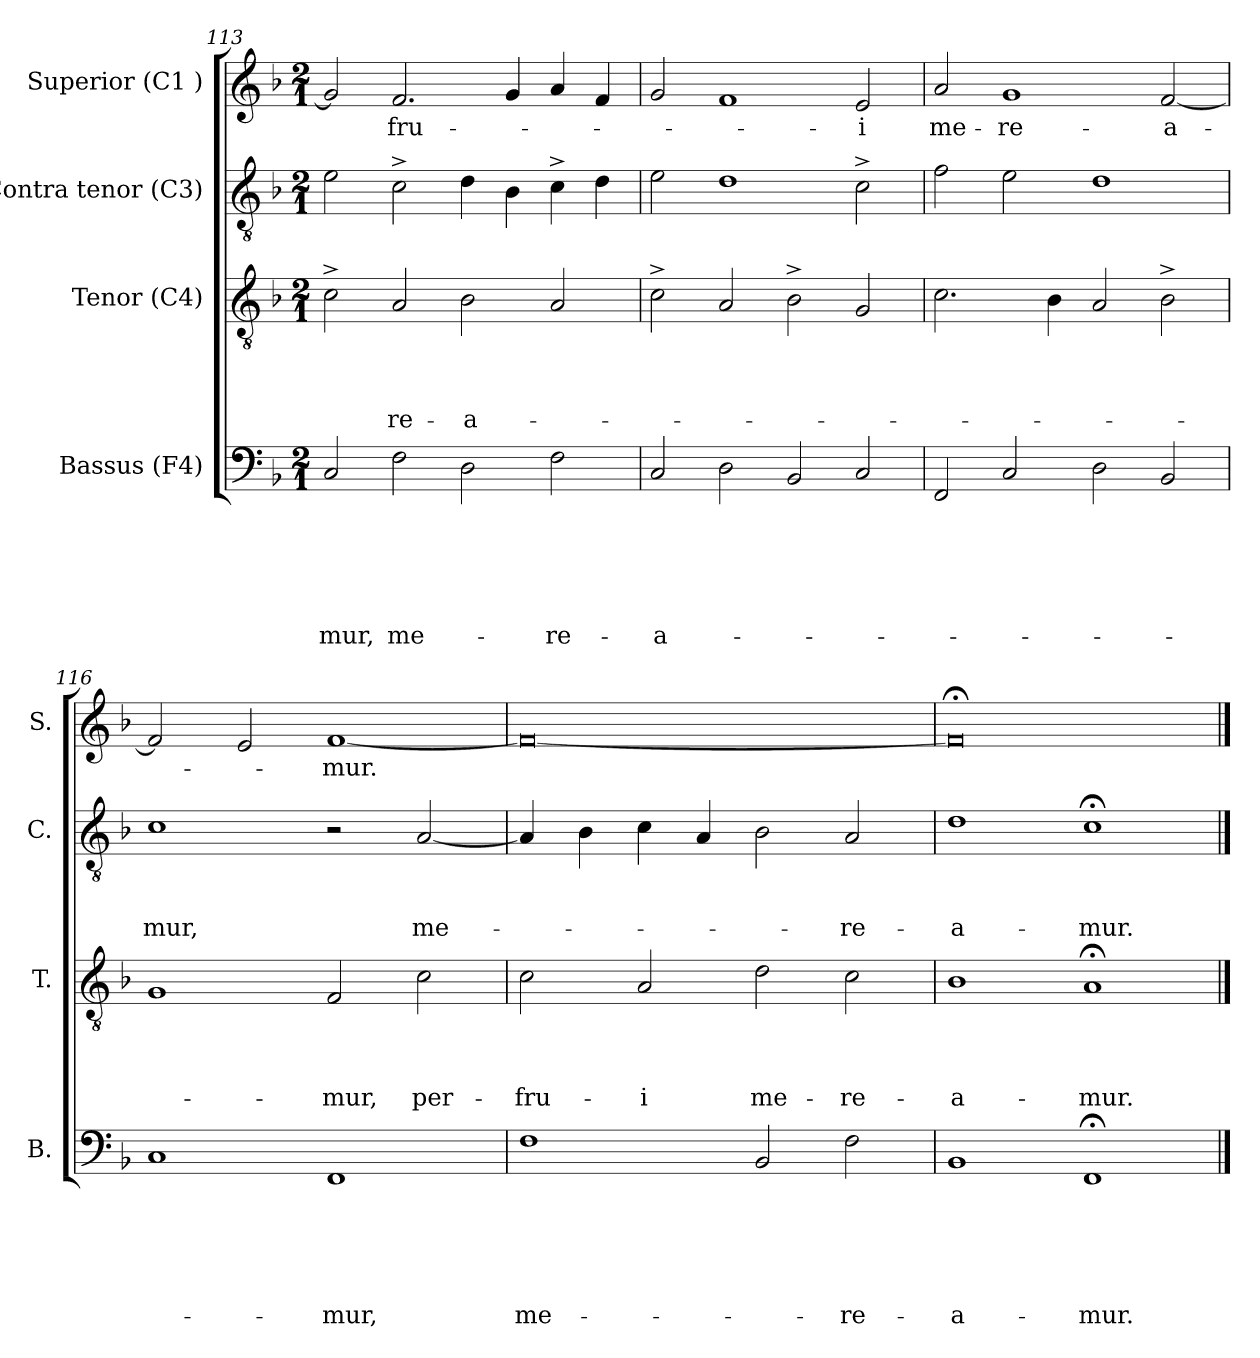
**kern	**text	**text	**text	**text	**text	**text	**kern	**text	**text	**text	**text	**kern	**text	**text	**text	**kern	**text
*part4	*part4	*part4	*part4	*part4	*part4	*part4	*part3	*part3	*part3	*part3	*part3	*part2	*part2	*part2	*part2	*part1	*part1
*staff4	*staff4	*staff4	*staff4	*staff4	*staff4	*staff4	*staff3	*staff3	*staff3	*staff3	*staff3	*staff2	*staff2	*staff2	*staff2	*staff1	*staff1
*I"Bassus (F4)	*	*	*	*	*	*	*I"Tenor (C4)	*	*	*	*	*I"Contra tenor (C3)	*	*	*	*I"Superior (C1 )	*
*I'B.	*	*	*	*	*	*	*I'T.	*	*	*	*	*I'C.	*	*	*	*I'S.	*
*clefF4	*	*	*	*	*	*	*clefGv2	*	*	*	*	*clefGv2	*	*	*	*clefG2	*
*k[b-]	*	*	*	*	*	*	*k[b-]	*	*	*	*	*k[b-]	*	*	*	*k[b-]	*
*F:	*	*	*	*	*	*	*F:	*	*	*	*	*F:	*	*	*	*F:	*
*M2/1	*	*	*	*	*	*	*M2/1	*	*	*	*	*M2/1	*	*	*	*M2/1	*
=113	=113	=113	=113	=113	=113	=113	=113	=113	=113	=113	=113	=113	=113	=113	=113	=113	=113
!	!	!	!	!	!	!LO:LY:b	!	!	!	!	!	!	!	!	!	!	!
2C/	.	.	.	.	.	-mur,	2c^>\	.	.	.	.	2e\	.	.	.	2g/]	.
!	!	!	!	!	!	!LO:LY:b	!	!	!	!	!LO:LY:b	!	!	!	!	!	!LO:LY:b
2F\	.	.	.	.	.	me-	2A/	.	.	.	-re-	2c^>\	.	.	.	2.f/	-fru-
!	!	!	!	!	!	!	!	!	!	!	!LO:LY:b	!	!	!	!	!	!
2D\	.	.	.	.	.	.	2B-\	.	.	.	-a-	4d\	.	.	.	.	.
.	.	.	.	.	.	.	.	.	.	.	.	4B-\	.	.	.	4g/	.
!	!	!	!	!	!	!LO:LY:b	!	!	!	!	!	!	!	!	!	!	!
2F\	.	.	.	.	.	-re-	2A/	.	.	.	.	4c^>\	.	.	.	4a/	.
.	.	.	.	.	.	.	.	.	.	.	.	4d\	.	.	.	4f/	.
=114	=114	=114	=114	=114	=114	=114	=114	=114	=114	=114	=114	=114	=114	=114	=114	=114	=114
!	!	!	!	!	!	!LO:LY:b	!	!	!	!	!	!	!	!	!	!	!
2C/	.	.	.	.	.	-a-	2c^>\	.	.	.	.	2e\	.	.	.	2g/	.
2D\	.	.	.	.	.	.	2A/	.	.	.	.	1d	.	.	.	1f	.
2BB-/	.	.	.	.	.	.	2B-^>\	.	.	.	.	.	.	.	.	.	.
!	!	!	!	!	!	!	!	!	!	!	!	!	!	!	!	!	!LO:LY:b
2C/	.	.	.	.	.	.	2G/	.	.	.	.	2c^>\	.	.	.	2e/	-i
!!LO:LB:g=z
=115	=115	=115	=115	=115	=115	=115	=115	=115	=115	=115	=115	=115	=115	=115	=115	=115	=115
!	!	!	!	!	!	!	!	!	!	!	!	!	!	!	!	!	!LO:LY:b
2FF/	.	.	.	.	.	.	2.c\	.	.	.	.	2f\	.	.	.	2a/	me-
!	!	!	!	!	!	!	!	!	!	!	!	!	!	!	!	!	!LO:LY:b
2C/	.	.	.	.	.	.	.	.	.	.	.	2e\	.	.	.	1g	-re-
.	.	.	.	.	.	.	4B-\	.	.	.	.	.	.	.	.	.	.
2D\	.	.	.	.	.	.	2A/	.	.	.	.	1d	.	.	.	.	.
!	!	!	!	!	!	!	!	!	!	!	!	!	!	!	!	!	!LO:LY:b
2BB-/	.	.	.	.	.	.	2B-^>\	.	.	.	.	.	.	.	.	[<2f/	-a-
=116	=116	=116	=116	=116	=116	=116	=116	=116	=116	=116	=116	=116	=116	=116	=116	=116	=116
!	!	!	!	!	!	!	!	!	!	!	!	!	!	!	!LO:LY:b	!	!
1C	.	.	.	.	.	.	1G	.	.	.	.	1c	.	.	-mur,	2f/]	.
.	.	.	.	.	.	.	.	.	.	.	.	.	.	.	.	2e/	.
!	!	!	!	!	!	!LO:LY:b	!	!	!	!	!LO:LY:b	!	!	!	!	!	!LO:LY:b
1FF	.	.	.	.	.	-mur,	2F/	.	.	.	-mur,	2r	.	.	.	[<1f	-mur.
!	!	!	!	!	!	!	!	!	!	!	!LO:LY:b	!	!	!	!LO:LY:b	!	!
.	.	.	.	.	.	.	2c\	.	.	.	per-	[<2A/	.	.	me-	.	.
=117	=117	=117	=117	=117	=117	=117	=117	=117	=117	=117	=117	=117	=117	=117	=117	=117	=117
!	!	!	!	!	!	!LO:LY:b	!	!	!	!	!LO:LY:b	!	!	!	!	!	!
1F	.	.	.	.	.	me-	2c\	.	.	.	-fru-	4A/]	.	.	.	0f_	.
.	.	.	.	.	.	.	.	.	.	.	.	4B-\	.	.	.	.	.
!	!	!	!	!	!	!	!	!	!	!	!LO:LY:b	!	!	!	!	!	!
.	.	.	.	.	.	.	2A/	.	.	.	-i	4c\	.	.	.	.	.
.	.	.	.	.	.	.	.	.	.	.	.	4A/	.	.	.	.	.
!	!	!	!	!	!	!	!	!	!	!	!LO:LY:b	!	!	!	!	!	!
2BB-/	.	.	.	.	.	.	2d\	.	.	.	me-	2B-\	.	.	.	.	.
!	!	!	!	!	!	!LO:LY:b	!	!	!	!	!LO:LY:b	!	!	!	!LO:LY:b	!	!
2F\	.	.	.	.	.	-re-	2c\	.	.	.	-re-	2A/	.	.	-re-	.	.
=118	=118	=118	=118	=118	=118	=118	=118	=118	=118	=118	=118	=118	=118	=118	=118	=118	=118
!	!	!	!	!	!	!LO:LY:b:rj	!	!	!	!	!LO:LY:b:rj	!	!	!	!LO:LY:b:rj	!	!
1BB-	.	.	.	.	.	-a-	1B-	.	.	.	-a-	1d	.	.	-a-	0f;]	.
!	!	!	!	!	!	!LO:LY:b	!	!	!	!	!LO:LY:b	!	!	!	!LO:LY:b	!	!
1FF;	.	.	.	.	.	-mur.	1A;	.	.	.	-mur.	1c;<	.	.	-mur.	.	.
==	==	==	==	==	==	==	==	==	==	==	==	==	==	==	==	==	==
*-	*-	*-	*-	*-	*-	*-	*-	*-	*-	*-	*-	*-	*-	*-	*-	*-	*-
